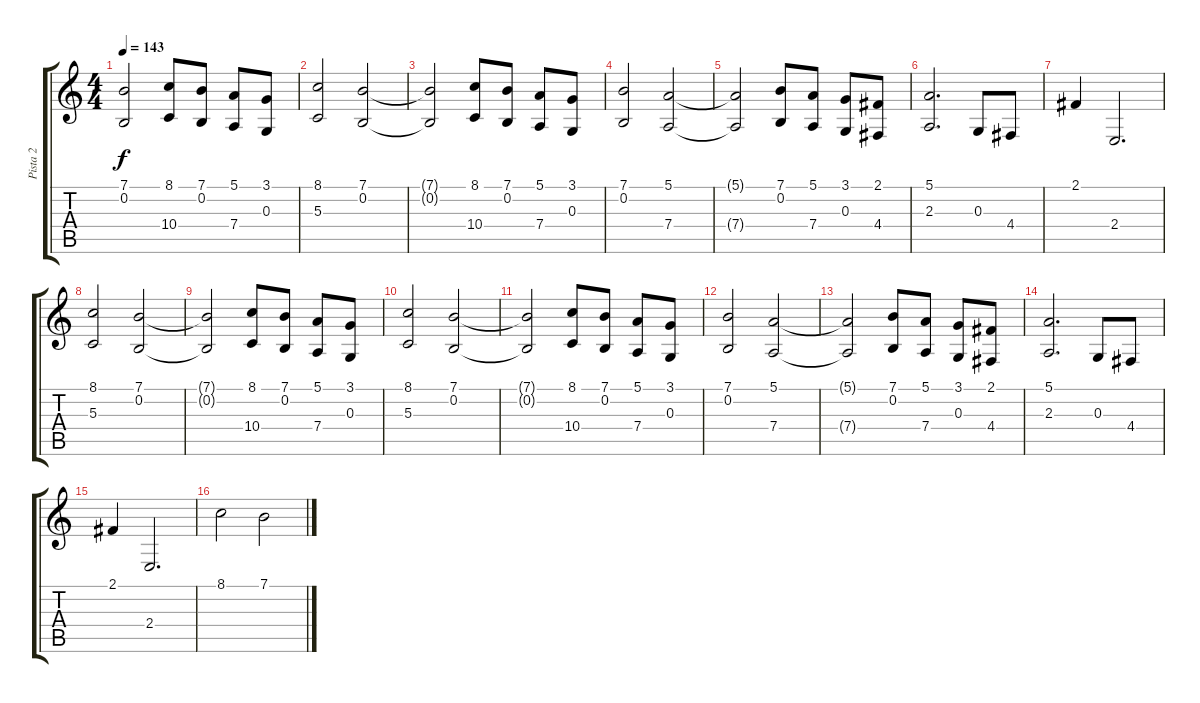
\track ("Pista 2" "Pista 2") {instrument violin}
\staff {score tabs}
\tuning (E4 B3 G3 D3 A2 E2) {hide}
\ts (4 4)
\tempo 143
\clef g2
\ks c
(7.1{t} 0.2{t}).2{dy f} (8.1 10.4).8 (7.1 0.2).8 (5.1 7.4).8 (3.1 0.3).8 |
(8.1 5.3).2 (7.1 0.2).2 |
(7.1{t} 0.2{t}).2 (8.1 10.4).8 (7.1 0.2).8 (5.1 7.4).8 (3.1 0.3).8 |
(7.1 0.2).2 (5.1 7.4).2 |
(5.1{t} 7.4{t}).2 (7.1 0.2).8 (5.1 7.4).8 (3.1 0.3).8 (2.1 4.4).8 |
(5.1 2.3).2{d} 0.3.8 4.4.8 |
2.1.4 2.4.2{d} |
(8.1 5.3).2 (7.1 0.2).2 |
(7.1{t} 0.2{t}).2 (8.1 10.4).8 (7.1 0.2).8 (5.1 7.4).8 (3.1 0.3).8 |
(8.1 5.3).2 (7.1 0.2).2 |
(7.1{t} 0.2{t}).2 (8.1 10.4).8 (7.1 0.2).8 (5.1 7.4).8 (3.1 0.3).8 |
(7.1 0.2).2 (5.1 7.4).2 |
(5.1{t} 7.4{t}).2 (7.1 0.2).8 (5.1 7.4).8 (3.1 0.3).8 (2.1 4.4).8 |
(5.1 2.3).2{d} 0.3.8 4.4.8 |
2.1.4 2.4.2{d} |
8.1.2 7.1.2
